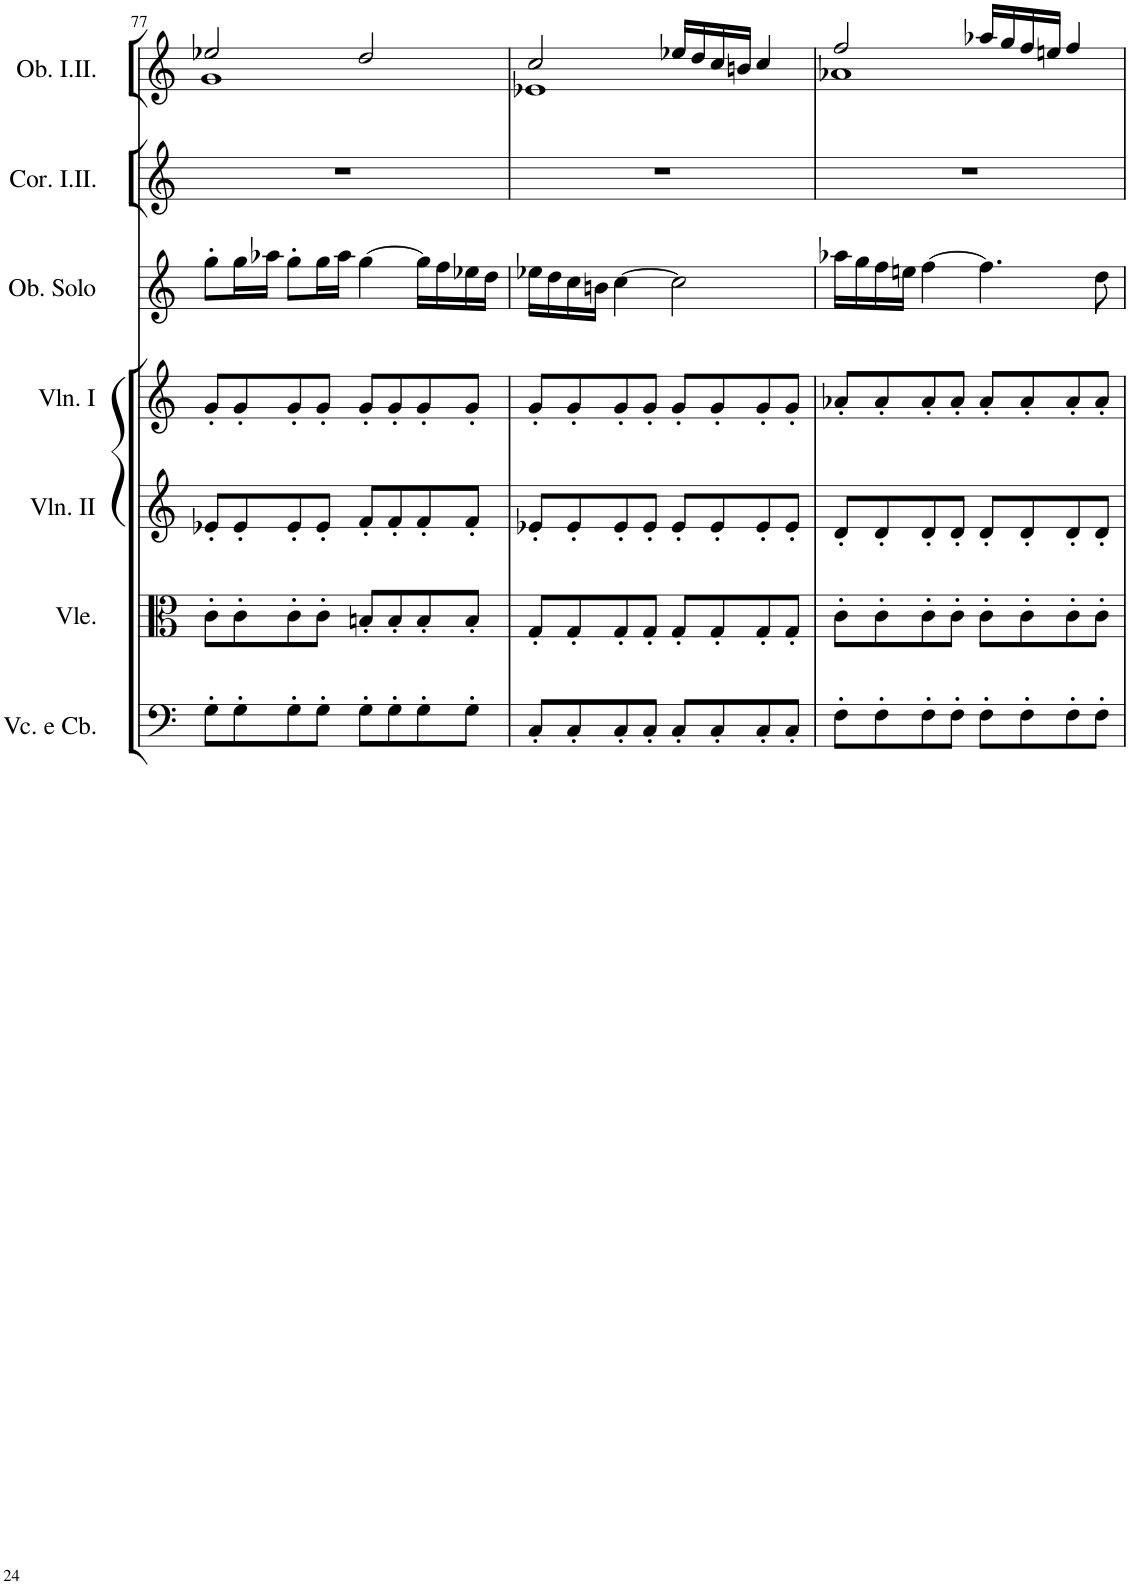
**kern	**kern	**kern	**kern	**kern	**kern	**kern
*part7	*part6	*part5	*part4	*part3	*part2	*part1
*staff7	*staff6	*staff5	*staff4	*staff3	*staff2	*staff1
*I"Violoncelli e Bassi *	*I"Viole	*I"Violini II	*I"Violini I	*I"Oboe Solo	*I"Corni in C I.II.	*I"Oboi I.II.
*	*I'Vle.	*I'Vln. II	*I'Vln. I	*I'Ob. Solo	*I'Cor. I.II.	*I'Ob. I.II.
!!LO:PB:g=z
*clefF4	*clefC3	*clefG2	*clefG2	*clefG2	*clefG2	*clefG2
*	*	*	*	*	*Trd7c12	*
*k[]	*k[]	*k[]	*k[]	*k[]	*k[]	*k[]
*M4/4	*M4/4	*M4/4	*M4/4	*M4/4	*M4/4	*M4/4
*met(c)	*met(c)	*met(c)	*met(c)	*met(c)	*met(c)	*met(c)
=77	=77	=77	=77	=77	=77	=77
*	*	*	*	*	*	*^
8G'\L	8c'\L	8e-X'/L	8g'/L	8gg'\L	1r	2ee-X/	1g
8G'\	8c'\	8e-'/	8g'/	16gg\L	.	.	.
.	.	.	.	16aa-X\JJ	.	.	.
8G'\	8c'\	8e-'/	8g'/	8gg'\L	.	.	.
8G'\J	8c'\J	8e-'/J	8g'/J	16gg\L	.	.	.
.	.	.	.	16aa-\JJ	.	.	.
8G'\L	8Bn'/L	8f'/L	8g'/L	[4gg\	.	2dd/	.
8G'\	8B'/	8f'/	8g'/	.	.	.	.
8G'\	8B'/	8f'/	8g'/	16gg\LL]	.	.	.
.	.	.	.	16ff\	.	.	.
8G'\J	8B'/J	8f'/J	8g'/J	16ee-X\	.	.	.
.	.	.	.	16dd\JJ	.	.	.
=78	=78	=78	=78	=78	=78	=78	=78
8C'/L	8G'/L	8e-X'/L	8g'/L	16ee-X\LL	1r	2cc/	1e-X
.	.	.	.	16dd\	.	.	.
8C'/	8G'/	8e-'/	8g'/	16cc\	.	.	.
.	.	.	.	16bn\JJ	.	.	.
8C'/	8G'/	8e-'/	8g'/	[4cc\	.	.	.
8C'/J	8G'/J	8e-'/J	8g'/J	.	.	.	.
8C'/L	8G'/L	8e-'/L	8g'/L	2cc\]	.	16ee-X/LL	.
.	.	.	.	.	.	16dd/	.
8C'/	8G'/	8e-'/	8g'/	.	.	16cc/	.
.	.	.	.	.	.	16bn/JJ	.
8C'/	8G'/	8e-'/	8g'/	.	.	4cc/	.
8C'/J	8G'/J	8e-'/J	8g'/J	.	.	.	.
=79	=79	=79	=79	=79	=79	=79	=79
8F'\L	8c'\L	8d'/L	8a-X'/L	16aa-X\LL	1r	2ff/	1a-X
.	.	.	.	16gg\	.	.	.
8F'\	8c'\	8d'/	8a-'/	16ff\	.	.	.
.	.	.	.	16een\JJ	.	.	.
8F'\	8c'\	8d'/	8a-'/	[4ff\	.	.	.
8F'\J	8c'\J	8d'/J	8a-'/J	.	.	.	.
8F'\L	8c'\L	8d'/L	8a-'/L	4.ff\]	.	16aa-X/LL	.
.	.	.	.	.	.	16gg/	.
8F'\	8c'\	8d'/	8a-'/	.	.	16ff/	.
.	.	.	.	.	.	16een/JJ	.
8F'\	8c'\	8d'/	8a-'/	.	.	4ff/	.
8F'\J	8c'\J	8d'/J	8a-'/J	8dd\	.	.	.
*	*	*	*	*	*	*v	*v
=	=	=	=	=	=	=
*-	*-	*-	*-	*-	*-	*-
